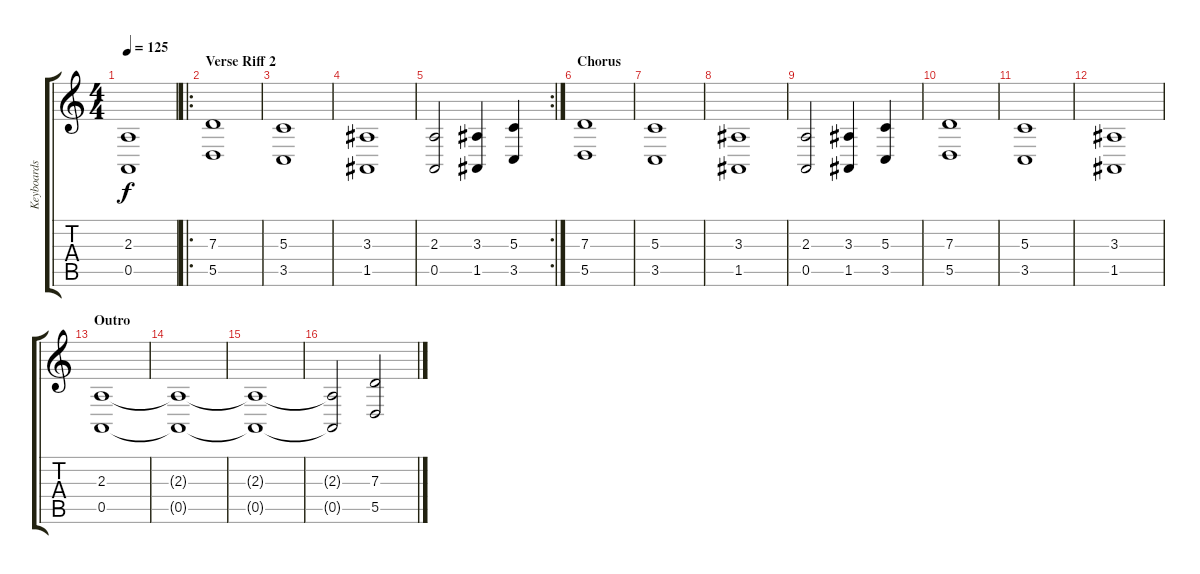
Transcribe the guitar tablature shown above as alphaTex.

\track ("Keyboards 1" "Keyboards ") {instrument stringensemble1}
\staff {score tabs}
\tuning (E4 B3 G3 D3 A2 E2) {hide}
\ts (4 4)
\tempo 125
\clef g2
\ks c
(2.3 0.5).1{dy f} |
\ro
\section ("" "Verse Riff 2")
(7.3 5.5).1 |
(5.3 3.5).1 |
(3.3 1.5).1 |
\rc 2
(2.3 0.5).2 (3.3 1.5).4 (5.3 3.5).4 |
\section ("" "Chorus")
(7.3 5.5).1 |
(5.3 3.5).1 |
(3.3 1.5).1 |
(2.3 0.5).2 (3.3 1.5).4 (5.3 3.5).4 |
(7.3 5.5).1 |
(5.3 3.5).1 |
(3.3 1.5).1 |
\section ("" "Outro")
(2.3 0.5).1 |
(2.3{t} 0.5{t}).1 |
(2.3{t} 0.5{t}).1 |
(2.3{t} 0.5{t}).2 (7.3 5.5).2
